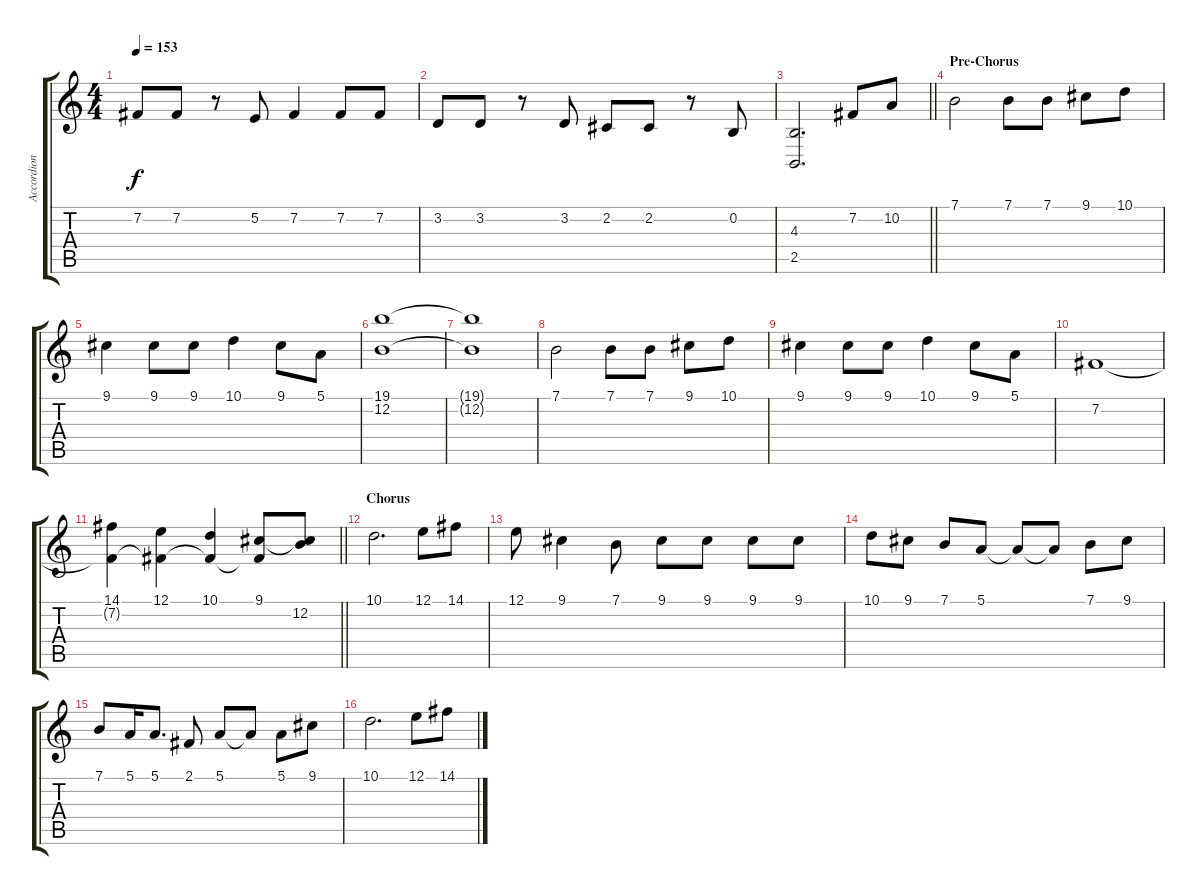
\track ("Accordion Matt Hensley" "Accordion ") {instrument accordion}
\staff {score tabs}
\tuning (E4 B3 G3 D3 A2 E2) {hide}
\ts (4 4)
\tempo 153
\clef g2
\ks c
7.2.8{dy f} 7.2.8 r.8 5.2.8 7.2.4 7.2.8 7.2.8 |
3.2.8 3.2.8 r.8 3.2.8 2.2.8 2.2.8 r.8 0.2.8 |
\barLineRight lightlight
(4.3 2.5).2{d} 7.2.8 10.2.8 |
\section ("" "Pre-Chorus")
7.1.2 7.1.8 7.1.8 9.1.8 10.1.8 |
9.1.4 9.1.8 9.1.8 10.1.4 9.1.8 5.1.8 |
(19.1 12.2).1 |
(19.1{t} 12.2{t}).1 |
7.1.2 7.1.8 7.1.8 9.1.8 10.1.8 |
9.1.4 9.1.8 9.1.8 10.1.4 9.1.8 5.1.8 |
7.2.1 |
\barLineRight lightlight
(14.1 7.2{t}).4 (12.1 7.2{t}).4 (10.1 7.2{t}).4 (9.1 7.2{t}).8 (9.1{t} 12.2).8 |
\section ("" "Chorus")
10.1.2{d} 12.1.8 14.1.8 |
12.1.8 9.1.4 7.1.8 9.1.8 9.1.8 9.1.8 9.1.8 |
10.1.8 9.1.8 7.1.8 5.1.8 5.1{t}.8 5.1{t}.8 7.1.8 9.1.8 |
7.1.8 5.1.16 5.1.8{d} 2.1.8 5.1.8 5.1{t}.8 5.1.8 9.1.8 |
10.1.2{d} 12.1.8 14.1.8
